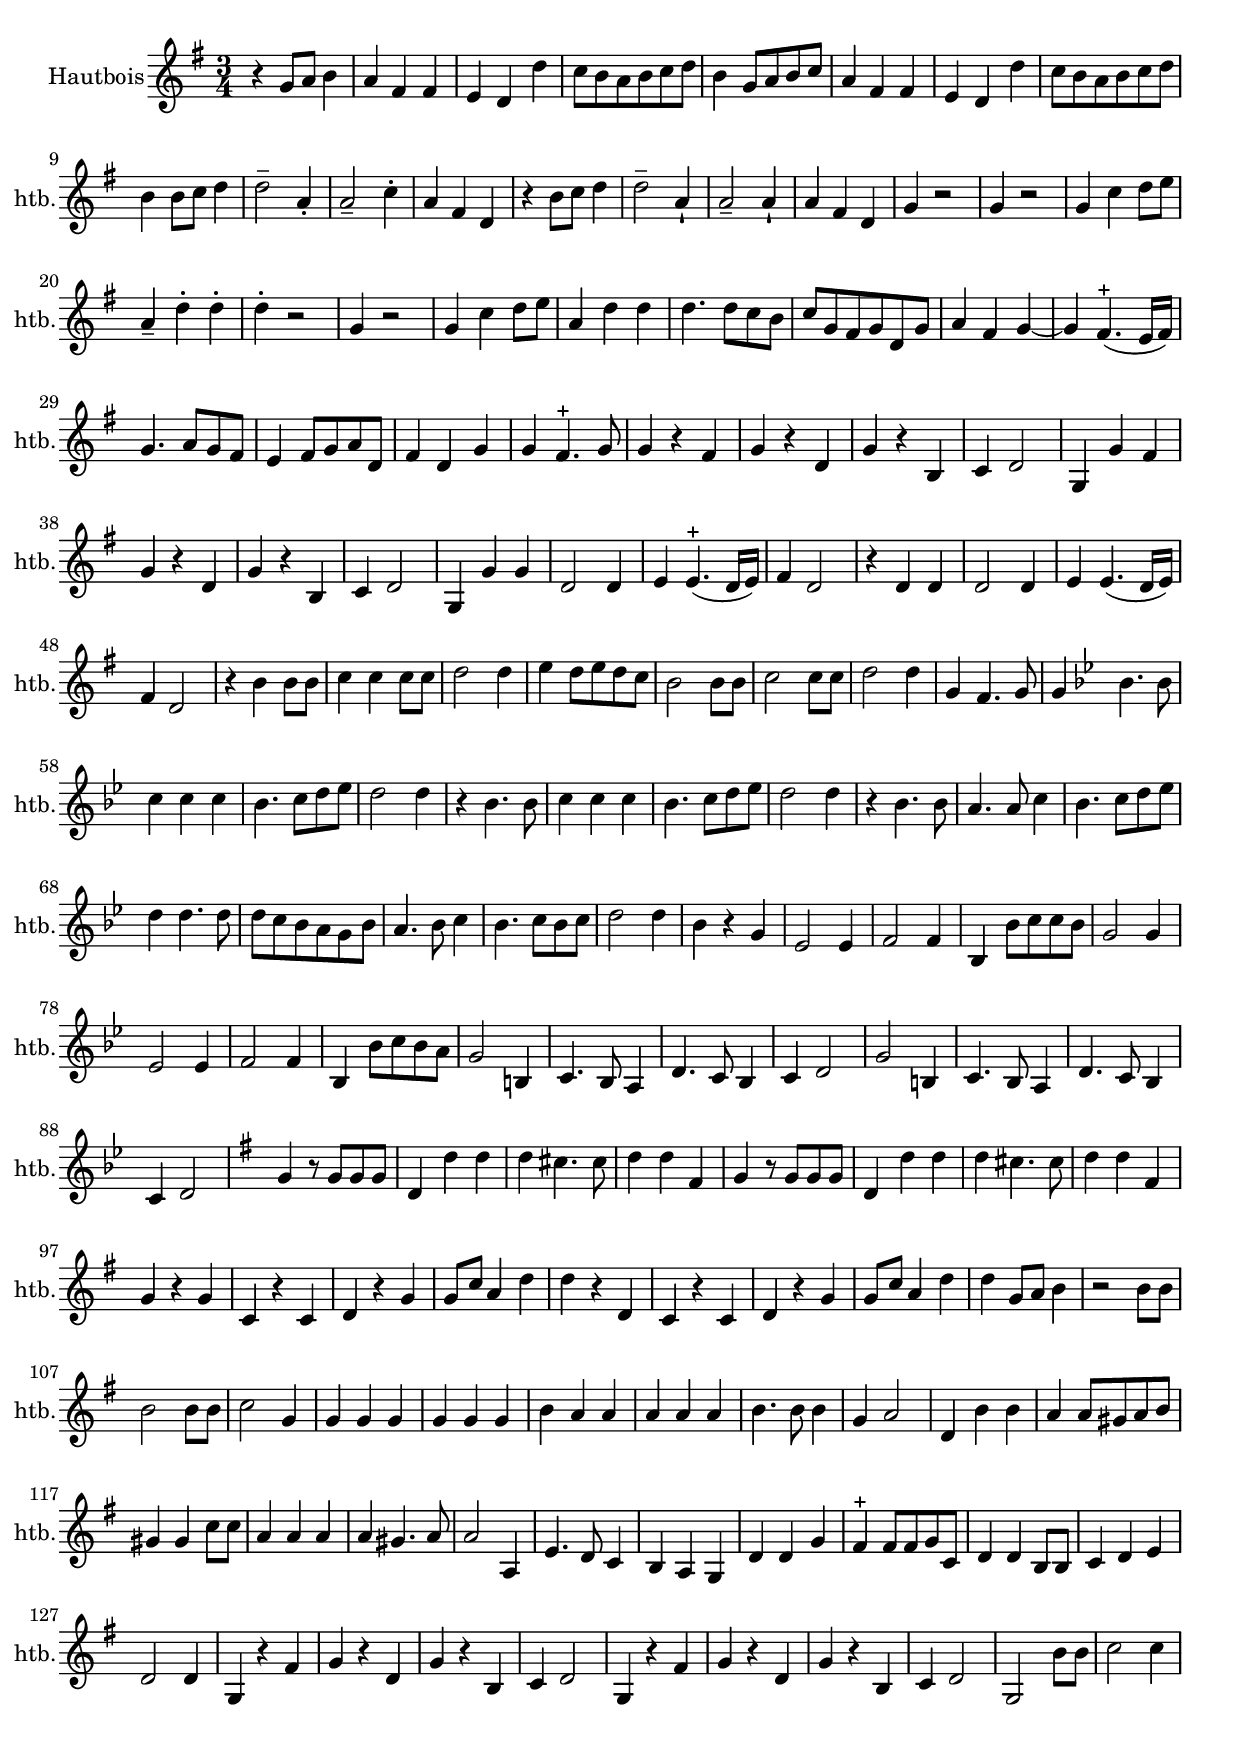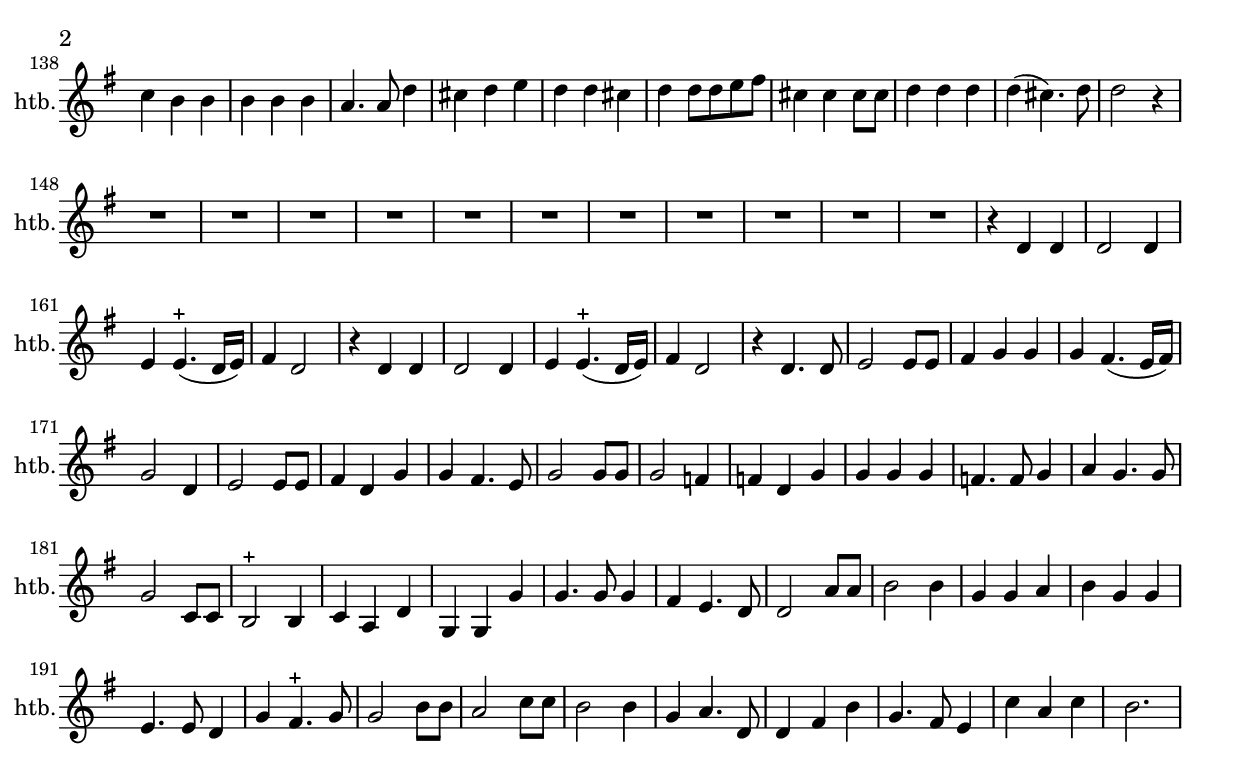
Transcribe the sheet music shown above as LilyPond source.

\version "2.17.7"

\context Voice = "Hautbois"

%resetBarnum = \context Score \applyContext % pour la numérotation des mesures
%  #(set-bar-number-visibility 3)
  
\relative c'' { 
	\set Staff.instrumentName = \markup { \column { "Hautbois" } }
	\set Staff.midiInstrument = "oboe"
	\set Staff.shortInstrumentName =#"htb."
	\set Staff.printKeyCancellation = ##f
	\override Staff.VerticalAxisGroup.minimum-Y-extent = #'(-6 . 6)
	\override TextScript.padding = #2.0
	\override MultiMeasureRest.expand-limit = 1
	\once \override Staff.TimeSignature.style = #'()
 
%  {     \override Score.BarNumber.break-visibility =#end-of-line-invisible
%  	  \resetBarnum
%         \override  Score.BarNumber.self-alignment-X = #LEFT
%  }
  
  		
  		\time 3/4
  		\clef treble
                \key g \major
        r4 g8 a b4 | a fis fis | e d d' | c8 b a b c d | b4 g8 a b c | 	
%6
	a4 fis fis | e d d' | c8 b a b c d  | b4 b8 c d4 | d2-- a4-. a2-- c4-.|
%12   	
	a fis d | r4 b'8 c d4 | d2-- a4-| a2-- a4-| a fis d | g r2 | 
	g4 r2 | g4 c d8 e | a,4-- d-. d-.| d-. r2 | g,4 r2 | g4 c d8 e |
%24
	a,4 d d | d4. d8 c b | c g fis g d g | a4 fis g~ | 
	g fis4.-+ (e16 fis) g4. a8 g fis |  
%30
	e4 fis8 g a d, | fis4 d g | g fis4.-+ g8 | g4 r fis | g r d | g r b, |
%36
	c4 d2 | g,4 g' fis | g r d | g r b, | c d2 | g,4 g' g |
%42
	d2 d4 | e e4.-+ (d16 e) | fis4 d2 | r4 d d | d2 d4 |
%47
	e4 e4. (d16 e) | fis4 d2 | r4 b'4 b8 b | c4 c c8 c | d2 d4| 
%52
	e4 d8 e d c | b2 b8 b | c2 c8 c | d2 d4 | g, fis4. g8 |
%57
	g4 
	\key bes \major 
	
	bes4. bes8 | c4 c c | bes4. c8 d es | d2 d4 | r bes4. bes8 |
%62
	c4 c c | bes4. c8 d es | d2 d4 | r bes4. bes8 | a4. a8 c4 |
%67
	bes4. c8 d es | d4 d4. d8 | d c bes a g bes | a4. bes8 c4 | bes4. c8 bes c
%72
	d2 d4 | bes r g | es2 es4 | f2 f4 | bes, bes'8 c c bes |
%77
	g2 g4 | es2 es4 | f2 f4 | bes, bes'8 c bes a | g2 b,!4 |
%82
	c4. bes8 a4 | d4. c8 bes4 | c4 d2 | g2 b,!4 |
%86
	c4. bes8 a4 | d4. c8 bes4 | c4 d2 
	
	\key g \major
	g4 r8 g g g |
%90
	d4 d' d | d cis4. cis8 | d4 d fis, | g4 r8 g g g | 
%94
	d4 d' d | d cis4. cis8 | d4 d fis, | g4 r g |  
%98
	c,4 r c | d r g | g8 c a4 d | d4 r d, |
%102
	c4 r c | d r g | g8 c a4 d | d g,8 a b4 |
%106 (page 222) 
	r2 b8 b | b2 b8 b | c2 g4 | g g g | g g g | 
%111
	b a a | a a a | b4. b8 b4 | g a2 | d,4 b' b |
%116
	a4 a8 gis a b | gis4 gis c8 c | a4 a a | a gis4. a8 | a2 a,4 |
%121
	e'4. d8 c4 | b a g | d' d g | fis-+ fis8 fis g c, | d4 d b8 b |  
%126
	c4 d e | d2 d4 | g, r fis' | g r d | g r b, |
%131
	c4 d2 | g,4 r fis' | g r d | g r b, | c4 d2 |
%136
	g,2 b'8 b | c2 c4 | c b b | b b b | a4. a8 d4 |
%141
	cis d e | d d cis | d d8 d e fis | cis4 cis cis8 cis |
%145
	d4 d d | d (cis4.) d8 | d2 
	r4 R2.*11 | 	
%159
	r4 d, d | d2 d4 | e4 e4.-+ (d16 e) | fis4 d2 | r4 d d  |
%164
	d2 d4 | e e4.-+ (d16 e) fis4 d2 | r4 d4. d8 | e2 e8 e |
%169
	fis4 g g | g4 fis4. (e16 fis) | g2 d4 | e2 e8 e | fis4 d g | g4 fis4. e8 |
%175
	g2 g8 g | g2 f4 | f d g | g g g | f4. f8 g4 |	
%180
	a4 g4. g8 | g2 c,8 c | b2-+ b4 | c a d | g, g g' |
%185
	g4. g8 g4 | fis e4. d8 | d2 a'8 a | b2 b4 | g g a |
%190
	b g g | e4. e8 d4 | g fis4.-+ g8 | g2 b8 b | a2 c8 c |
%195
	b2 b4 | g a4. d,8 | d4 fis b | g4. fis8 e4 | c' a c | b2. |

	
}

